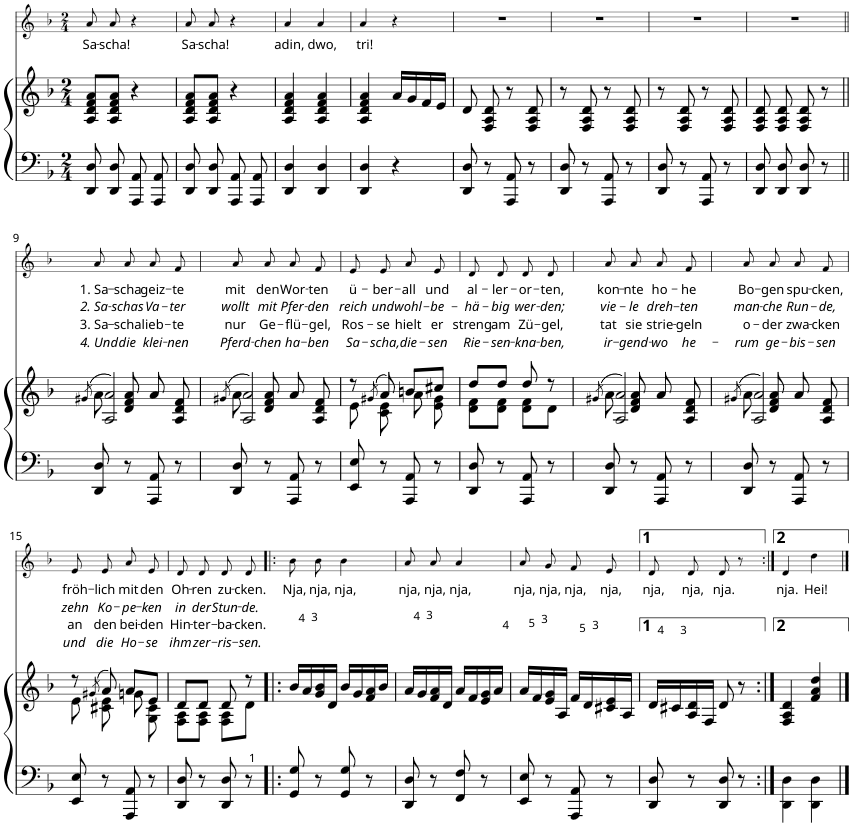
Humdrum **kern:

**kern	**kern	**kern	**text	**text	**text	**text
*part2	*part2	*part1	*part1	*part1	*part1	*part1
*staff3	*staff2	*staff1	*staff1	*staff1	*staff1	*staff1
*I"Piano	*	*I"Voice	*	*	*	*
*I'Pno	*	*	*	*	*	*
*	*	*stria5	*	*	*	*
*clefF4	*clefG2	*clefG2	*	*	*	*
*k[b-]	*k[b-]	*k[b-]	*	*	*	*
*F:	*F:	*F:	*	*	*	*
*M2/4	*M2/4	*M2/4	*	*	*	*
=1	=1	=1	=1	=1	=1	=1
!	!	!	!LO:LY:b	!	!	!
8DD/ 8D/L	8A/ 8d/ 8f/ 8a/L	8a/L	Sa-	.	.	.
!	!	!	!LO:LY:b	!	!	!
8DD/ 8D/J	8A/ 8d/ 8f/ 8a/J	8a/J	-scha!	.	.	.
8AAA/ 8AA/L	4r	4r	.	.	.	.
8AAA/ 8AA/J	.	.	.	.	.	.
=2	=2	=2	=2	=2	=2	=2
!	!	!	!LO:LY:b	!	!	!
8DD/ 8D/L	8A/ 8d/ 8f/ 8a/L	8a/L	Sa-	.	.	.
!	!	!	!LO:LY:b	!	!	!
8DD/ 8D/J	8A/ 8d/ 8f/ 8a/J	8a/J	-scha!	.	.	.
8AAA/ 8AA/L	4r	4r	.	.	.	.
8AAA/ 8AA/J	.	.	.	.	.	.
=3	=3	=3	=3	=3	=3	=3
!	!	!	!LO:LY:b	!	!	!
4DD/ 4D/	4A/ 4d/ 4f/ 4a/	4a/	adin,	.	.	.
!	!	!	!LO:LY:b	!	!	!
4DD/ 4D/	4A/ 4d/ 4f/ 4a/	4a/	dwo,	.	.	.
=4	=4	=4	=4	=4	=4	=4
!	!	!	!LO:LY:b	!	!	!
4DD/ 4D/	4A/ 4d/ 4f/ 4a/	4a/	tri!	.	.	.
4r	16a/LL	4r	.	.	.	.
.	16g/	.	.	.	.	.
.	16f/	.	.	.	.	.
.	16e/JJ	.	.	.	.	.
=5	=5	=5	=5	=5	=5	=5
8DD/ 8D/	8d/	2r	.	.	.	.
8r	8F/ 8A/ 8d/	.	.	.	.	.
8AAA/ 8AA/	8r	.	.	.	.	.
8r	8F/ 8A/ 8d/	.	.	.	.	.
=6	=6	=6	=6	=6	=6	=6
8DD/ 8D/	8r	2r	.	.	.	.
8r	8F/ 8A/ 8d/	.	.	.	.	.
8AAA/ 8AA/	8r	.	.	.	.	.
8r	8F/ 8A/ 8d/	.	.	.	.	.
=7	=7	=7	=7	=7	=7	=7
8DD/ 8D/	8r	2r	.	.	.	.
8r	8F/ 8A/ 8d/	.	.	.	.	.
8AAA/ 8AA/	8r	.	.	.	.	.
8r	8F/ 8A/ 8d/	.	.	.	.	.
=8	=8	=8	=8	=8	=8	=8
8DD/ 8D/L	8F/ 8A/ 8d/	2r	.	.	.	.
8DD/ 8D/J	8F/ 8A/ 8d/	.	.	.	.	.
8DD/ 8D/	8F/ 8A/ 8d/	.	.	.	.	.
8r	8r	.	.	.	.	.
!!LO:LB:g=z
=9||	=9||	=9||	=9||	=9||	=9||	=9||
.	(8qg#X/	.	.	.	.	.
*	*^	*	*	*	*	*
!	!	!	!	!LO:LY:b	!LO:LY:b	!LO:LY:b	!LO:LY:b
8DD/ 8D/	2A/ 2a/)	8a\	8a/L	1. Sa-	2. Sa-	3. Sa-	4. Und
!	!	!	!	!LO:LY:b	!LO:LY:b	!LO:LY:b	!LO:LY:b
8r	.	8d/ 8f/ 8a/	8a/J	-scha	-schas	-scha	die
!	!	!	!	!LO:LY:b	!LO:LY:b	!LO:LY:b	!LO:LY:b
8AAA/ 8AA/	.	8a/	8a/L	geiz-	Va-	lieb-	klei-
!	!	!	!	!LO:LY:b	!LO:LY:b	!LO:LY:b	!LO:LY:b
8r	.	8A/ 8d/ 8f/	8f/J	-te	-ter	-te	-nen
=10	=10	=10	=10	=10	=10	=10	=10
.	(8qg#X/	.	.	.	.	.	.
!	!	!	!	!LO:LY:b	!LO:LY:b	!LO:LY:b	!LO:LY:b
8DD/ 8D/	2A/ 2a/)	8a\	8a/L	mit	wollt	nur	Pferd-
!	!	!	!	!LO:LY:b	!LO:LY:b	!LO:LY:b	!LO:LY:b
8r	.	8d/ 8f/ 8a/	8a/J	den	mit	Ge-	-chen
!	!	!	!	!LO:LY:b	!LO:LY:b	!LO:LY:b	!LO:LY:b
8AAA/ 8AA/	.	8a/	8a/L	Wor-	Pfer-	-flü-	ha-
!	!	!	!	!LO:LY:b	!LO:LY:b	!LO:LY:b	!LO:LY:b
8r	.	8A/ 8d/ 8f/	8f/J	-ten	-den	-gel,	-ben
=11	=11	=11	=11	=11	=11	=11	=11
!	!	!	!	!LO:LY:b	!LO:LY:b	!LO:LY:b	!LO:LY:b
8EE/ 8E/	8r	8e\	8e/L	ü-	reich	Ros-	Sa-
.	(8qg#X/	.	.	.	.	.	.
!	!	!	!	!LO:LY:b	!LO:LY:b	!LO:LY:b	!LO:LY:b
8r	8a/)	8c\ 8e\	8e/J	-ber-	und	-se	-scha,
!	!	!	!	!LO:LY:b	!LO:LY:b	!LO:LY:b	!LO:LY:b
8AAA/ 8AA/	8bn/L	8a\	8a/L	-all	wohl-	hielt	die-
!	!	!	!	!LO:LY:b	!LO:LY:b	!LO:LY:b	!LO:LY:b
8r	8cc#X/J	8e\ 8g#\	8e/J	und	-be-	er	-sen
=12	=12	=12	=12	=12	=12	=12	=12
!	!	!	!	!LO:LY:b	!LO:LY:b	!LO:LY:b	!LO:LY:b
8DD/ 8D/	8dd/L	8d\ 8f\L	8d/L	al-	-hä-	streng	Rie-
!	!	!	!	!LO:LY:b	!LO:LY:b	!LO:LY:b	!LO:LY:b
8r	8dd/J	8d\ 8f\J	8d/J	-ler-	-big	am	-sen-
!	!	!	!	!LO:LY:b	!LO:LY:b	!LO:LY:b	!LO:LY:b
8AAA/ 8AA/	8dd/	8d\ 8f\L	8d/L	-or-	wer-	Zü-	-kna-
!	!	!	!	!LO:LY:b	!LO:LY:b	!LO:LY:b	!LO:LY:b
8r	8r	8d\J	8d/J	-ten,	-den;	-gel,	-ben,
=13	=13	=13	=13	=13	=13	=13	=13
.	(8qg#X/	.	.	.	.	.	.
!	!	!	!	!LO:LY:b	!LO:LY:b	!LO:LY:b	!LO:LY:b
8DD/ 8D/	2A/ 2a/)	8a\	8a/L	kon-	vie-	tat	ir-
!	!	!	!	!LO:LY:b	!LO:LY:b	!LO:LY:b	!LO:LY:b
8r	.	8d/ 8f/ 8a/	8a/J	-nte	-le	sie	-gend-
!	!	!	!	!LO:LY:b	!LO:LY:b	!LO:LY:b	!LO:LY:b
8AAA/ 8AA/	.	8a/	8a/L	ho-	dreh-	strie-	-wo
!	!	!	!	!LO:LY:b	!LO:LY:b	!LO:LY:b	!LO:LY:b
8r	.	8A/ 8d/ 8f/	8f/J	-he	-ten	-geln	he-
=14	=14	=14	=14	=14	=14	=14	=14
.	(8qg#X/	.	.	.	.	.	.
!	!	!	!	!LO:LY:b	!LO:LY:b	!LO:LY:b	!LO:LY:b
8DD/ 8D/	2A/ 2a/)	8a\	8a/L	Bo-	man-	o-	-rum
!	!	!	!	!LO:LY:b	!LO:LY:b	!LO:LY:b	!LO:LY:b
8r	.	8d/ 8f/ 8a/	8a/J	-gen	-che	-der	ge-
!	!	!	!	!LO:LY:b	!LO:LY:b	!LO:LY:b	!LO:LY:b
8AAA/ 8AA/	.	8a/	8a/L	spu-	Run-	zwa-	-bis-
!	!	!	!	!LO:LY:b	!LO:LY:b	!LO:LY:b	!LO:LY:b
8r	.	8A/ 8d/ 8f/	8f/J	-cken,	-de,	-cken	-sen
!!LO:LB:g=z
=15	=15	=15	=15	=15	=15	=15	=15
!	!	!	!	!LO:LY:b	!LO:LY:b	!LO:LY:b	!LO:LY:b
8EE/ 8E/	8r	8e\	8e/L	fröh-	zehn	an	und
.	(8qg#X/	.	.	.	.	.	.
!	!	!	!	!LO:LY:b	!LO:LY:b	!LO:LY:b	!LO:LY:b
8r	8a/)	8c#X\ 8e\	8e/J	-lich	Ko-	den	die
!	!	!	!	!LO:LY:b	!LO:LY:b	!LO:LY:b	!LO:LY:b
8AAA/ 8AA/	8a/L	8gn\	8a/L	mit	-pe-	bei-	Ho-
!	!	!	!	!LO:LY:b	!LO:LY:b	!LO:LY:b	!LO:LY:b
8r	8e/J	8G\ 8c#\	8e/J	den	-ken	-den	-se
=16	=16	=16	=16	=16	=16	=16	=16
!	!	!	!	!LO:LY:b	!LO:LY:b	!LO:LY:b	!LO:LY:b
8DD/ 8D/	8d/L	8F\ 8A\L	8d/L	Oh-	in	Hin-	ihm
!	!	!	!	!LO:LY:b	!LO:LY:b	!LO:LY:b	!LO:LY:b
8r	8d/J	8F\ 8A\J	8d/J	-ren	der	-ter-	zer-
!	!	!	!	!LO:LY:b	!LO:LY:b	!LO:LY:b	!LO:LY:b
8DD/ 8D/	8d/	8F\ 8A\L	8d/L	zu-	Stun-	-ba-	-ris-
!	!	!	!	!LO:LY:b	!LO:LY:b	!LO:LY:b	!LO:LY:b
8r	8r	8d<\J	8d/J	-cken.	-de.	-cken.	-sen.
=17!|:	=17!|:	=17!|:	=17!|:	=17!|:	=17!|:	=17!|:	=17!|:
!	!	!	!	!LO:LY:b	!	!	!
*	*v	*v	*	*	*	*	*
8GG/ 8G/	16b-/LL	8b-\L	Nja,	.	.	.
.	16a/	.	.	.	.	.
!	!	!	!LO:LY:b	!	!	!
8r	16g/ 16b-/	8b-\J	nja,	.	.	.
.	16d/JJ	.	.	.	.	.
!	!	!	!LO:LY:b	!	!	!
8GG/ 8G/	16b-/LL	4b-\	nja,	.	.	.
.	16g/	.	.	.	.	.
8r	16f/ 16a/	.	.	.	.	.
.	16b-/JJ	.	.	.	.	.
=18	=18	=18	=18	=18	=18	=18
!	!	!	!LO:LY:b	!	!	!
8DD/ 8D/	16a/LL	8a/L	nja,	.	.	.
.	16g/	.	.	.	.	.
!	!	!	!LO:LY:b	!	!	!
8r	16f/ 16a/	8a/J	nja,	.	.	.
.	16d/JJ	.	.	.	.	.
!	!	!	!LO:LY:b	!	!	!
8FF/ 8F/	16a/LL	4a/	nja,	.	.	.
.	16f/	.	.	.	.	.
8r	16e/ 16g/	.	.	.	.	.
.	16a/JJ	.	.	.	.	.
=19	=19	=19	=19	=19	=19	=19
!	!	!	!LO:LY:b	!	!	!
8EE/ 8E/	16a/LL	8a/L	nja,	.	.	.
.	16f/	.	.	.	.	.
!	!	!	!LO:LY:b	!	!	!
8r	16e/ 16g/	8g/J	nja,	.	.	.
.	16A/JJ	.	.	.	.	.
!	!	!	!LO:LY:b	!	!	!
8AAA/ 8AA/	16f/LL	8f/L	nja,	.	.	.
.	16d/	.	.	.	.	.
!	!	!	!LO:LY:b	!	!	!
8r	16c#X/ 16e/	8e/J	nja,	.	.	.
.	16A/JJ	.	.	.	.	.
=20	=20	=20	=20	=20	=20	=20
!	!	!	!LO:LY:b	!	!	!
8DD/ 8D/	16d/LL	8d/L	nja,	.	.	.
.	16c#X/	.	.	.	.	.
!	!	!	!LO:LY:b	!	!	!
8r	16A/ 16d/	8d/J	nja,	.	.	.
.	16F/JJ	.	.	.	.	.
!	!	!	!LO:LY:b	!	!	!
8DD/ 8D/	8d/	8d/	nja.	.	.	.
8r	8r	8r	.	.	.	.
=21:|!	=21:|!	=21:|!	=21:|!	=21:|!	=21:|!	=21:|!
!	!	!	!LO:LY:b	!	!	!
4DD\ 4D\	4F/ 4A/ 4d/	4d/	nja.	.	.	.
!	!	!	!LO:LY:b	!	!	!
4DD\ 4D\	4f/ 4a/ 4dd/	4dd\	Hei!	.	.	.
==	==	==	==	==	==	==
*-	*-	*-	*-	*-	*-	*-
